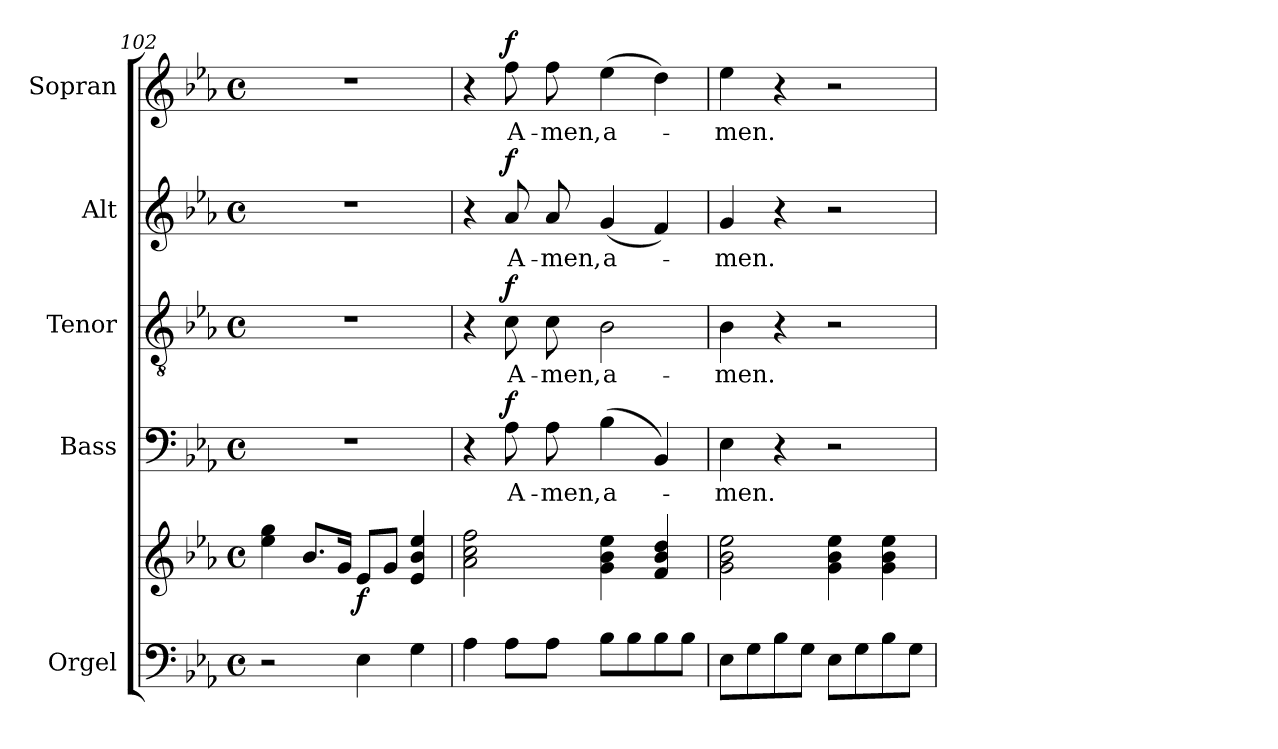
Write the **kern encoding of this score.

**kern	**kern	**dynam	**kern	**text	**dynam	**kern	**text	**dynam	**kern	**text	**dynam	**kern	**text	**dynam
*part5	*part5	*part5	*part4	*part4	*part4	*part3	*part3	*part3	*part2	*part2	*part2	*part1	*part1	*part1
*staff6	*staff5	*staff5/6	*staff4	*staff4	*staff4	*staff3	*staff3	*staff3	*staff2	*staff2	*staff2	*staff1	*staff1	*staff1
*I"Orgel	*	*	*I"Bass	*	*	*I"Tenor	*	*	*I"Alt	*	*	*I"Sopran	*	*
*I'Org.	*	*	*I'B.	*	*	*I'T.	*	*	*I'A.	*	*	*I'S.	*	*
*clefF4	*clefG2	*	*clefF4	*	*	*clefGv2	*	*	*clefG2	*	*	*clefG2	*	*
*k[b-e-a-]	*k[b-e-a-]	*	*k[b-e-a-]	*	*	*k[b-e-a-]	*	*	*k[b-e-a-]	*	*	*k[b-e-a-]	*	*
*E-:	*E-:	*	*E-:	*	*	*E-:	*	*	*E-:	*	*	*E-:	*	*
*M4/4	*M4/4	*	*M4/4	*	*	*M4/4	*	*	*M4/4	*	*	*M4/4	*	*
*met(c)	*met(c)	*	*met(c)	*	*	*met(c)	*	*	*met(c)	*	*	*met(c)	*	*
=102	=102	=102	=102	=102	=102	=102	=102	=102	=102	=102	=102	=102	=102	=102
2r	4ee-\ 4gg\	.	1r	.	.	1r	.	.	1r	.	.	1r	.	.
.	8.b-/L	.	.	.	.	.	.	.	.	.	.	.	.	.
.	16g/Jk	.	.	.	.	.	.	.	.	.	.	.	.	.
!	!	!LO:DY:b	!	!	!	!	!	!	!	!	!	!	!	!
4E-\	8e-/L	f	.	.	.	.	.	.	.	.	.	.	.	.
.	8g/J	.	.	.	.	.	.	.	.	.	.	.	.	.
4G\	4e-/ 4b-/ 4ee-/	.	.	.	.	.	.	.	.	.	.	.	.	.
=103	=103	=103	=103	=103	=103	=103	=103	=103	=103	=103	=103	=103	=103	=103
4A-\	2a-\ 2cc\ 2ff\	.	4r	.	.	4r	.	.	4r	.	.	4r	.	.
!	!	!	!	!LO:LY:b	!LO:DY:a	!	!LO:LY:b	!LO:DY:a	!	!LO:LY:b	!LO:DY:a	!	!LO:LY:b	!LO:DY:a
8A-\L	.	.	8A-\	A-	f	8c\	A-	f	8a-/	A-	f	8ff\	A-	f
!	!	!	!	!LO:LY:b	!	!	!LO:LY:b	!	!	!LO:LY:b	!	!	!LO:LY:b	!
8A-\J	.	.	8A-\	-men,	.	8c\	-men,	.	8a-/	-men,	.	8ff\	-men,	.
!	!	!	!	!LO:LY:b	!	!	!LO:LY:b	!	!	!LO:LY:b	!	!	!LO:LY:b	!
8B-\L	4g\ 4b-\ 4ee-\	.	(>4B-\	a-	.	2B-\	a-	.	(<4g/	a-	.	(>4ee-\	a-	.
8B-\	.	.	.	.	.	.	.	.	.	.	.	.	.	.
8B-\	4f/ 4b-/ 4dd/	.	4BB-/)	.	.	.	.	.	4f/)	.	.	4dd\)	.	.
8B-\J	.	.	.	.	.	.	.	.	.	.	.	.	.	.
=104	=104	=104	=104	=104	=104	=104	=104	=104	=104	=104	=104	=104	=104	=104
!	!	!	!	!LO:LY:b	!	!	!LO:LY:b	!	!	!LO:LY:b	!	!	!LO:LY:b	!
8E-\L	2g\ 2b-\ 2ee-\	.	4E-\	-men.	.	4B-\	-men.	.	4g/	-men.	.	4ee-\	-men.	.
8G\	.	.	.	.	.	.	.	.	.	.	.	.	.	.
8B-\	.	.	4r	.	.	4r	.	.	4r	.	.	4r	.	.
8G\J	.	.	.	.	.	.	.	.	.	.	.	.	.	.
8E-\L	4g\ 4b-\ 4ee-\	.	2r	.	.	2r	.	.	2r	.	.	2r	.	.
8G\	.	.	.	.	.	.	.	.	.	.	.	.	.	.
8B-\	4g\ 4b-\ 4ee-\	.	.	.	.	.	.	.	.	.	.	.	.	.
8G\J	.	.	.	.	.	.	.	.	.	.	.	.	.	.
=	=	=	=	=	=	=	=	=	=	=	=	=	=	=
*-	*-	*-	*-	*-	*-	*-	*-	*-	*-	*-	*-	*-	*-	*-
